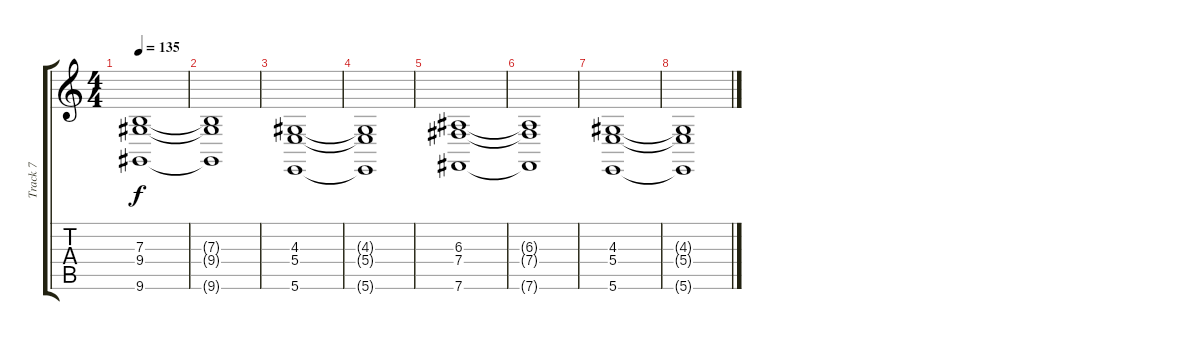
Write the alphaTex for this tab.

\track ("Track 7" "Track 7") {instrument acousticgrandpiano}
\staff {score tabs}
\tuning (Db4 Ab3 E3 B2 Gb2 B1) {hide}
\ts (4 4)
\tempo 135
\clef g2
\ks c
(7.3 9.4 9.6).1{dy f} |
(7.3{t} 9.4{t} 9.6{t}).1 |
(4.3 5.4 5.6).1 |
(4.3{t} 5.4{t} 5.6{t}).1 |
(6.3 7.4 7.6).1 |
(6.3{t} 7.4{t} 7.6{t}).1 |
(4.3 5.4 5.6).1 |
(4.3{t} 5.4{t} 5.6{t}).1
